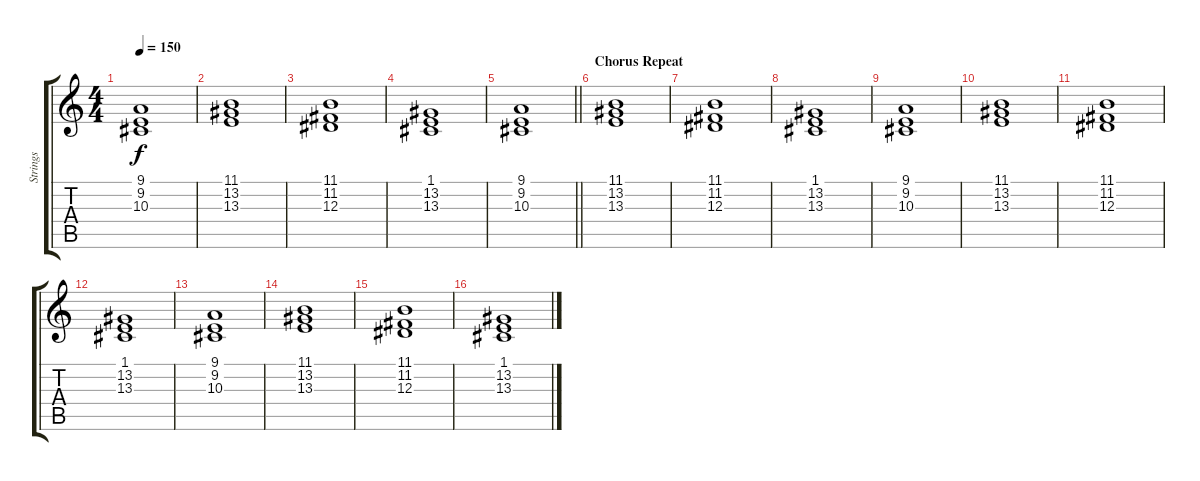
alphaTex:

\track ("Strings" "Strings") {instrument stringensemble1}
\staff {score tabs}
\tuning (C4 G3 Eb3 Bb2 F2 C2) {hide}
\ts (4 4)
\tempo 150
\clef g2
\ks c
(9.1 9.2 10.3).1{dy f} |
(11.1 13.2 13.3).1 |
(11.1 11.2 12.3).1 |
(1.1 13.2 13.3).1 |
\barLineRight lightlight
(9.1 9.2 10.3).1 |
\section ("" "Chorus Repeat")
(11.1 13.2 13.3).1 |
(11.1 11.2 12.3).1 |
(1.1 13.2 13.3).1 |
(9.1 9.2 10.3).1 |
(11.1 13.2 13.3).1 |
(11.1 11.2 12.3).1 |
(1.1 13.2 13.3).1 |
(9.1 9.2 10.3).1 |
(11.1 13.2 13.3).1 |
(11.1 11.2 12.3).1 |
(1.1 13.2 13.3).1
